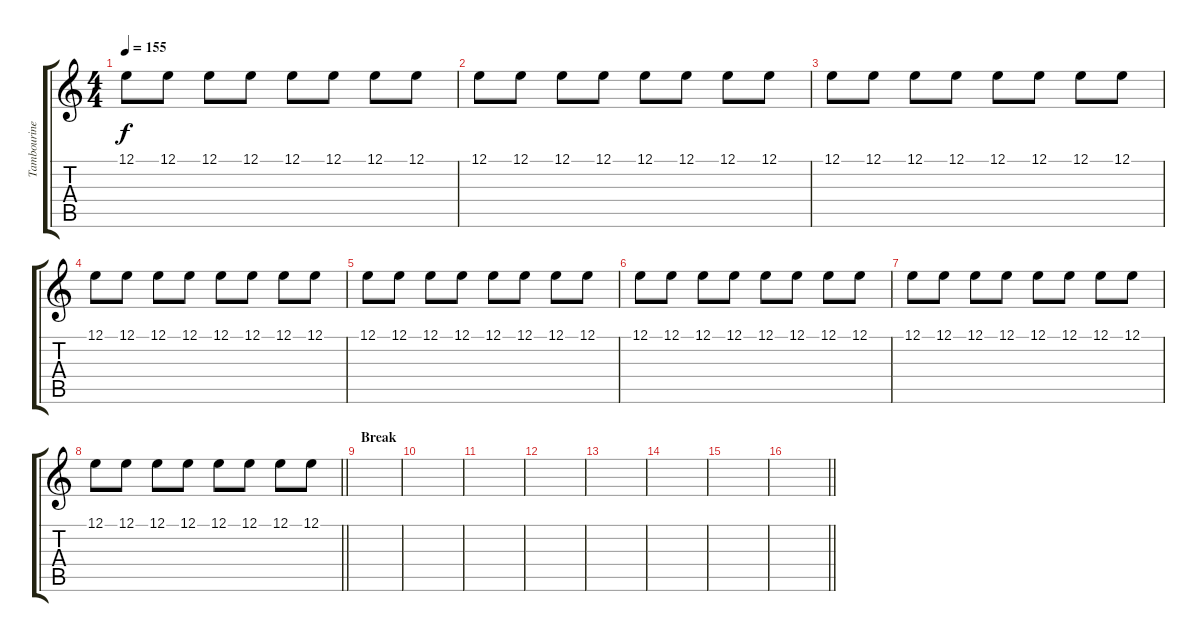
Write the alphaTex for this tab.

\track ("Tambourine" "Tambourine") {instrument lead2sawtooth}
\staff {score tabs}
\tuning (E4 B3 G3 D3 A2 D2) {hide}
\ts (4 4)
\tempo 155
\clef g2
\ks c
12.1.8{dy f} 12.1.8 12.1.8 12.1.8 12.1.8 12.1.8 12.1.8 12.1.8 |
12.1.8 12.1.8 12.1.8 12.1.8 12.1.8 12.1.8 12.1.8 12.1.8 |
12.1.8 12.1.8 12.1.8 12.1.8 12.1.8 12.1.8 12.1.8 12.1.8 |
12.1.8 12.1.8 12.1.8 12.1.8 12.1.8 12.1.8 12.1.8 12.1.8 |
12.1.8 12.1.8 12.1.8 12.1.8 12.1.8 12.1.8 12.1.8 12.1.8 |
12.1.8 12.1.8 12.1.8 12.1.8 12.1.8 12.1.8 12.1.8 12.1.8 |
12.1.8 12.1.8 12.1.8 12.1.8 12.1.8 12.1.8 12.1.8 12.1.8 |
\barLineRight lightlight
12.1.8 12.1.8 12.1.8 12.1.8 12.1.8 12.1.8 12.1.8 12.1.8 |
\section ("" "Break")
|
|
|
|
|
|
|
\barLineRight lightlight
